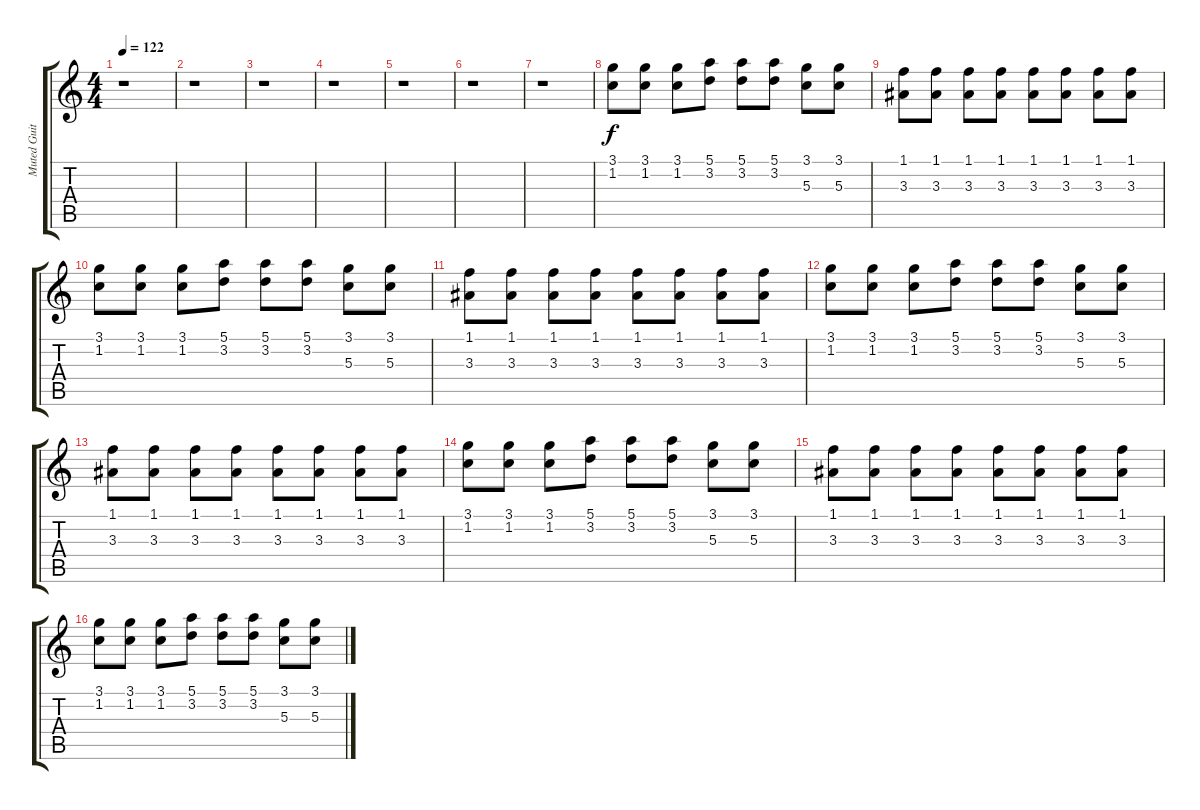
\track ("Muted Guitars  " "Muted Guit") {instrument acousticguitarnylon}
\staff {score tabs}
\tuning (E4 B3 G3 D3 A2 E2) {hide}
\ts (4 4)
\tempo 122
\clef g2
\ks c
r.1{dy f instrument acousticguitarnylon} |
r.1 |
r.1 |
r.1 |
r.1 |
r.1 |
r.1 |
(3.1 1.2).8 (3.1 1.2).8 (3.1 1.2).8 (5.1 3.2).8 (5.1 3.2).8 (5.1 3.2).8 (3.1 5.3).8 (3.1 5.3).8 |
(1.1 3.3).8 (1.1 3.3).8 (1.1 3.3).8 (1.1 3.3).8 (1.1 3.3).8 (1.1 3.3).8 (1.1 3.3).8 (1.1 3.3).8 |
(3.1 1.2).8 (3.1 1.2).8 (3.1 1.2).8 (5.1 3.2).8 (5.1 3.2).8 (5.1 3.2).8 (3.1 5.3).8 (3.1 5.3).8 |
(1.1 3.3).8 (1.1 3.3).8 (1.1 3.3).8 (1.1 3.3).8 (1.1 3.3).8 (1.1 3.3).8 (1.1 3.3).8 (1.1 3.3).8 |
(3.1 1.2).8 (3.1 1.2).8 (3.1 1.2).8 (5.1 3.2).8 (5.1 3.2).8 (5.1 3.2).8 (3.1 5.3).8 (3.1 5.3).8 |
(1.1 3.3).8 (1.1 3.3).8 (1.1 3.3).8 (1.1 3.3).8 (1.1 3.3).8 (1.1 3.3).8 (1.1 3.3).8 (1.1 3.3).8 |
(3.1 1.2).8 (3.1 1.2).8 (3.1 1.2).8 (5.1 3.2).8 (5.1 3.2).8 (5.1 3.2).8 (3.1 5.3).8 (3.1 5.3).8 |
(1.1 3.3).8 (1.1 3.3).8 (1.1 3.3).8 (1.1 3.3).8 (1.1 3.3).8 (1.1 3.3).8 (1.1 3.3).8 (1.1 3.3).8 |
(3.1 1.2).8 (3.1 1.2).8 (3.1 1.2).8 (5.1 3.2).8 (5.1 3.2).8 (5.1 3.2).8 (3.1 5.3).8 (3.1 5.3).8
